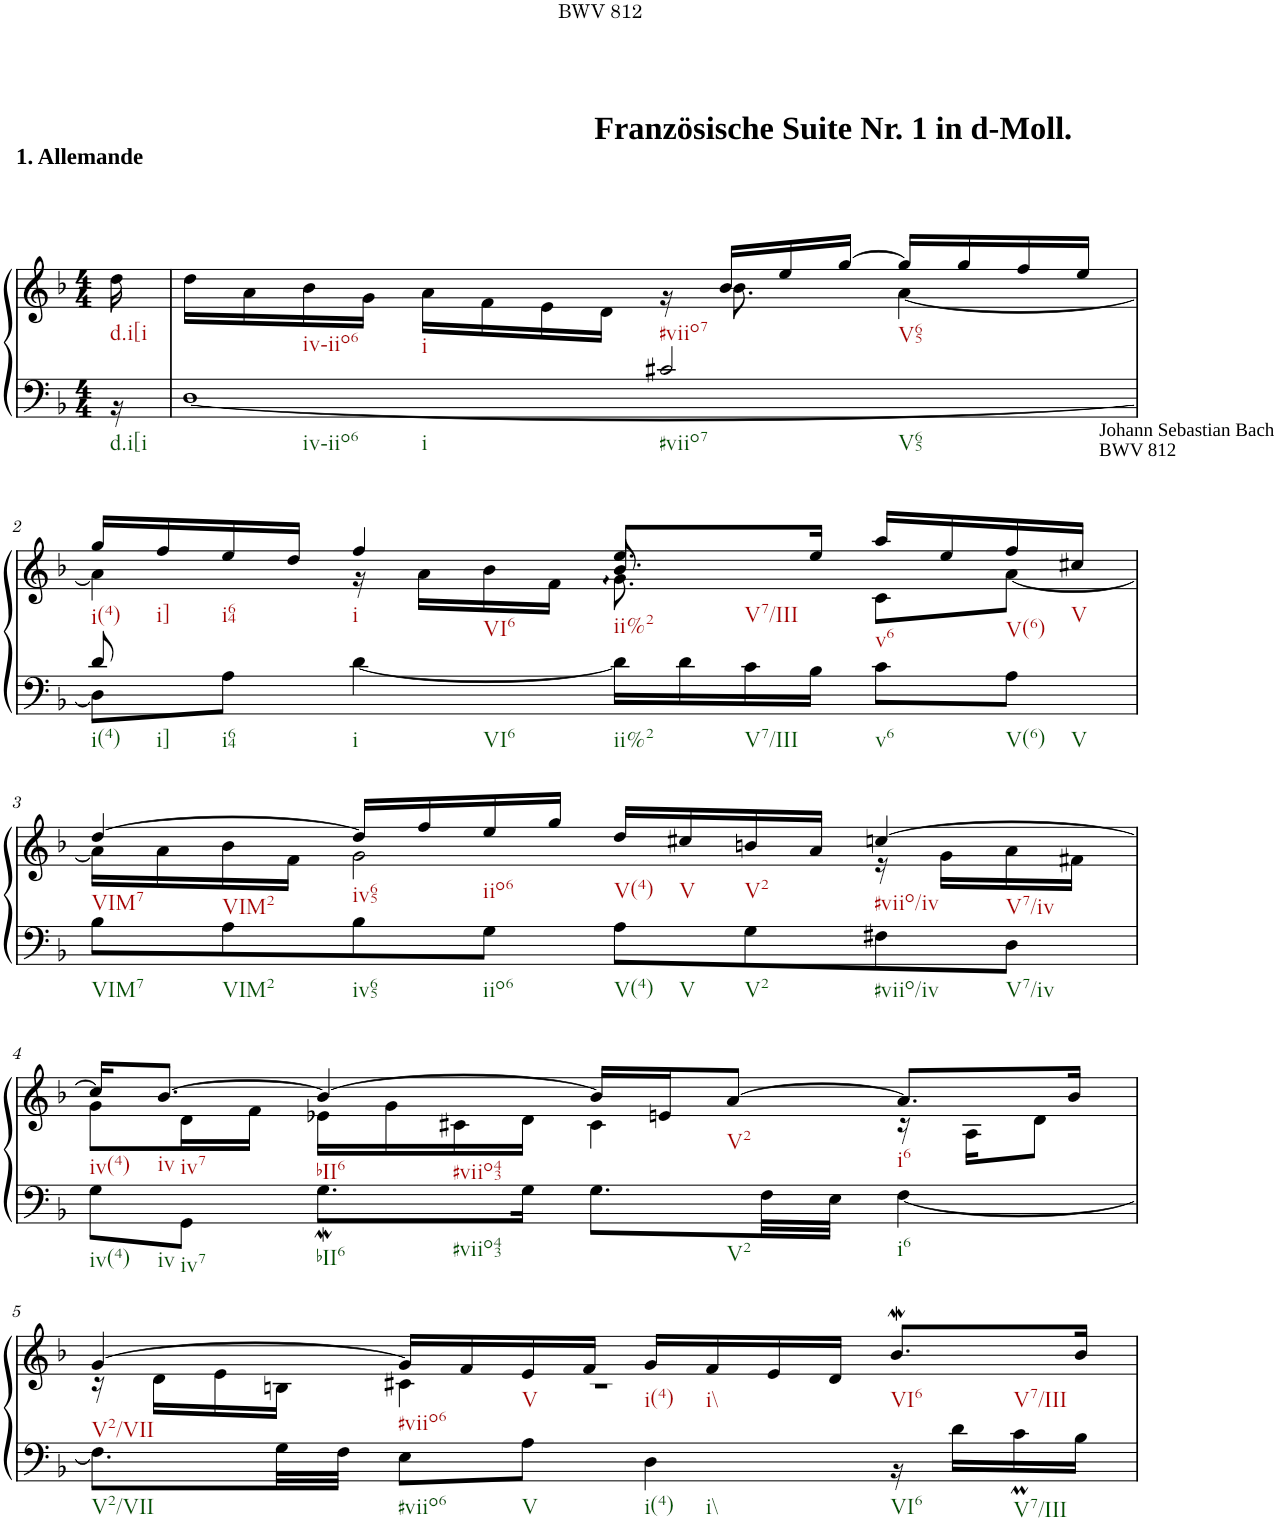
**kern	**kern
*part1	*part1
*staff2	*staff1
*I"Klavier linke Hand	*
*clefF4	*clefG2
*k[b-]	*k[b-]
*M4/4	*M4/4
=	=
*^	*^
!	!	!LO:TX:a:B:t=Französische Suite Nr. 1 in d-Moll.	!
!	!	!LO:TX:a:B:t=1. Allemande	!
16ryy	16r	16ryy	16dd\
=1	=1	=1	=1
2ryy	[1D	2ryy	16dd\LL
.	.	.	16a\
.	.	.	16b-\
.	.	.	16g\JJ
.	.	.	16a\LL
.	.	.	16f\
.	.	.	16e\
.	.	.	16d\JJ
2c#X/	.	16ryy	16r
.	.	16b-/LL	8.b-\
.	.	16ee/	.
.	.	[16gg/JJ	.
.	.	16gg/LL]	[4a\
.	.	16gg/	.
.	.	16ff/	.
.	.	16ee/JJ	.
!!LO:LB:g=z
=2	=2	=2	=2
*	*	*	*^
8d/	8D\L]	16gg/LL	4a\]	2ryy
.	.	16ff/	.	.
8ryy	8A\J	16ee/	.	.
.	.	16dd/JJ	.	.
4ryy	[4d\	4ff/	16r	.
.	.	.	16a\LL	.
.	.	.	16b-\	.
.	.	.	16f\JJ	.
4ryy	16d\LL]	8.ee/L	8.g\	8.b-/
.	16d\	.	.	.
.	16c\	.	.	.
.	16B-\JJ	16ee/Jk	16ryy	4ryy
4ryy	8c\L	16aa/LL	8c\L	.
.	.	16ee/	.	.
.	8A\J	16ff/	[8a\J	.
!	!	!LO:TX:a:t=Johann Sebastian Bach	!	!
!	!	!LO:TX:a:t=BWV 812	!	!
.	.	16cc#X/JJ	.	16ryy
*	*	*	*v	*v
!!LO:LB:g=z
=3	=3	=3	=3
1ryy	8B-\L	[4dd/	16a\LL]
.	.	.	16a\
.	8A\	.	16b-\
.	.	.	16f\JJ
.	8B-\	16dd/LL]	2g\
.	.	16ff/	.
.	8G\J	16ee/	.
.	.	16gg/JJ	.
.	8A\L	16dd/LL	.
.	.	16cc#X/	.
.	8G\	16bn/	.
.	.	16a/JJ	.
.	8F#X\	[4ccn/	16r
.	.	.	16g\LL
.	8D\J	.	16a\
.	.	.	16f#X\JJ
!!LO:LB:g=z	!!
=4	=4	=4	=4
1ryy	8G\L	16cc/KL]	8g\L
.	.	[8.b-/J	.
.	8GG\J	.	16d\L
.	.	.	16f\JJ
.	8.GW\L	4b-/_	16e-X\LL
.	.	.	16g\
.	.	.	16c#X\
.	16G\Jk	.	16d\JJ
.	8.G\L	16b-/LL]	4c#\
.	.	16en/J	.
.	.	[8a/J	.
.	32F\LL	.	.
.	32E\JJJ	.	.
.	[4F\	8.a/L]	16r
.	.	.	16A\KL
.	.	.	8d\J
.	.	16b-/Jk	.
!!LO:LB:g=z
=5	=5	=5	=5
*	*	*	*^
1ryy	8.F\L]	[4g/	16r	1r
.	.	.	16d\LL	.
.	.	.	16e\	.
.	32G\LL	.	16Bn\JJ	.
.	32F\JJJ	.	.	.
.	8E\L	16g/LL]	4c#X\	.
.	.	16f/	.	.
.	8A\J	16e/	.	.
.	.	16f/JJ	.	.
.	4D\	16g/LL	2ryy	.
.	.	16f/	.	.
.	.	16e/	.	.
.	.	16d/JJ	.	.
.	16r	8.b-w/L	.	.
.	16d\LL	.	.	.
.	16cM\	.	.	.
.	16B-\JJ	16b-/Jk	.	.
*v	*v	*	*	*
*	*v	*v	*v
=	=
*-	*-
